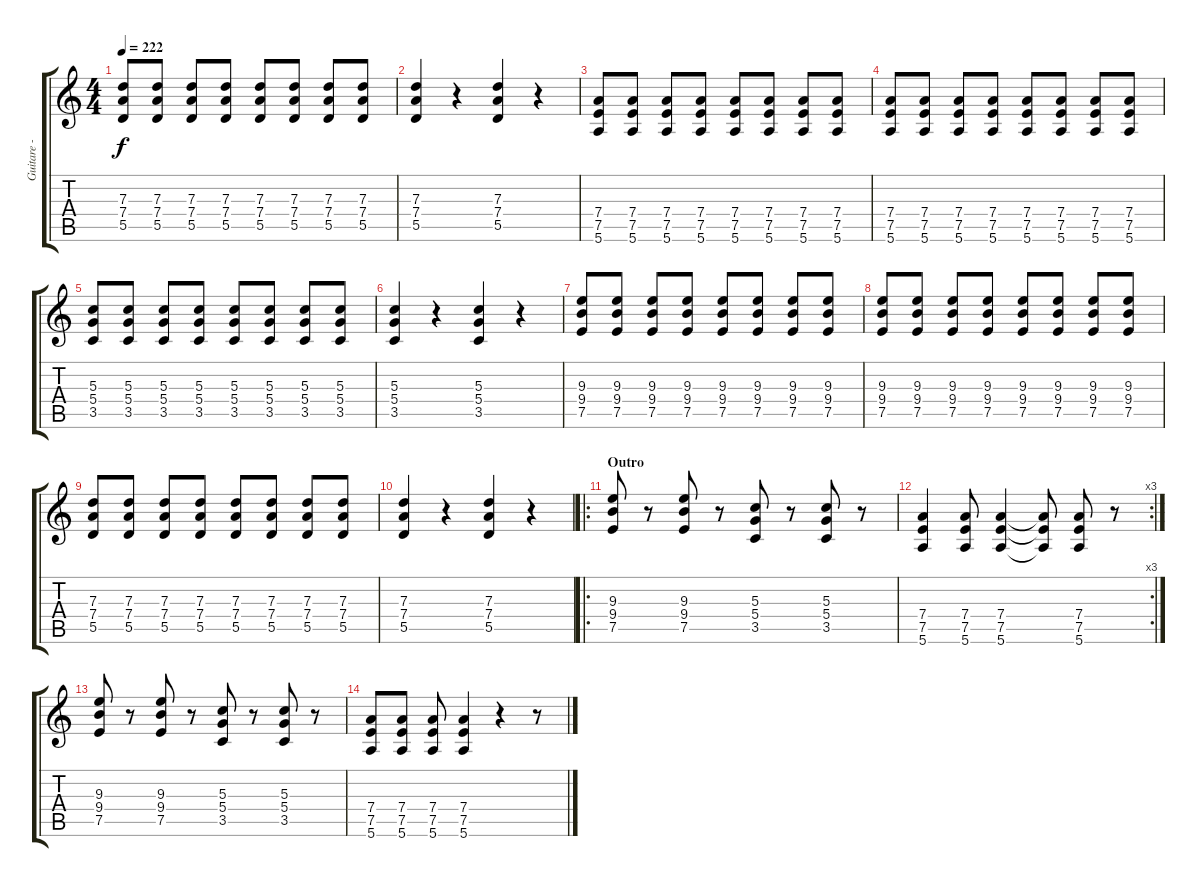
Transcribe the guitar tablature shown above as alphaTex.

\track ("Guitare - Yves " "Guitare - ") {instrument overdrivenguitar}
\staff {score tabs}
\tuning (E4 B3 G3 D3 A2 E2) {hide}
\ts (4 4)
\tempo 222
\clef g2
\ks c
(7.3 7.4 5.5).8{dy f} (7.3 7.4 5.5).8 (7.3 7.4 5.5).8 (7.3 7.4 5.5).8 (7.3 7.4 5.5).8 (7.3 7.4 5.5).8 (7.3 7.4 5.5).8 (7.3 7.4 5.5).8 |
(7.3 7.4 5.5).4 r.4 (7.3 7.4 5.5).4 r.4 |
(7.4 7.5 5.6).8 (7.4 7.5 5.6).8 (7.4 7.5 5.6).8 (7.4 7.5 5.6).8 (7.4 7.5 5.6).8 (7.4 7.5 5.6).8 (7.4 7.5 5.6).8 (7.4 7.5 5.6).8 |
(7.4 7.5 5.6).8 (7.4 7.5 5.6).8 (7.4 7.5 5.6).8 (7.4 7.5 5.6).8 (7.4 7.5 5.6).8 (7.4 7.5 5.6).8 (7.4 7.5 5.6).8 (7.4 7.5 5.6).8 |
(5.3 5.4 3.5).8 (5.3 5.4 3.5).8 (5.3 5.4 3.5).8 (5.3 5.4 3.5).8 (5.3 5.4 3.5).8 (5.3 5.4 3.5).8 (5.3 5.4 3.5).8 (5.3 5.4 3.5).8 |
(5.3 5.4 3.5).4 r.4 (5.3 5.4 3.5).4 r.4 |
(9.3 9.4 7.5).8 (9.3 9.4 7.5).8 (9.3 9.4 7.5).8 (9.3 9.4 7.5).8 (9.3 9.4 7.5).8 (9.3 9.4 7.5).8 (9.3 9.4 7.5).8 (9.3 9.4 7.5).8 |
(9.3 9.4 7.5).8 (9.3 9.4 7.5).8 (9.3 9.4 7.5).8 (9.3 9.4 7.5).8 (9.3 9.4 7.5).8 (9.3 9.4 7.5).8 (9.3 9.4 7.5).8 (9.3 9.4 7.5).8 |
(7.3 7.4 5.5).8 (7.3 7.4 5.5).8 (7.3 7.4 5.5).8 (7.3 7.4 5.5).8 (7.3 7.4 5.5).8 (7.3 7.4 5.5).8 (7.3 7.4 5.5).8 (7.3 7.4 5.5).8 |
(7.3 7.4 5.5).4 r.4 (7.3 7.4 5.5).4 r.4 |
\ro
\section ("" "Outro")
(9.3 9.4 7.5).8 r.8 (9.3 9.4 7.5).8 r.8 (5.3 5.4 3.5).8 r.8 (5.3 5.4 3.5).8 r.8 |
\rc 3
(7.4 7.5 5.6).4 (7.4 7.5 5.6).8 (7.4 7.5 5.6).4 (7.4{t} 7.5{t} 5.6{t}).8 (7.4 7.5 5.6).8 r.8 |
(9.3 9.4 7.5).8 r.8 (9.3 9.4 7.5).8 r.8 (5.3 5.4 3.5).8 r.8 (5.3 5.4 3.5).8 r.8 |
(7.4 7.5 5.6).8 (7.4 7.5 5.6).8 (7.4 7.5 5.6).8 (7.4 7.5 5.6).4 r.4 r.8
